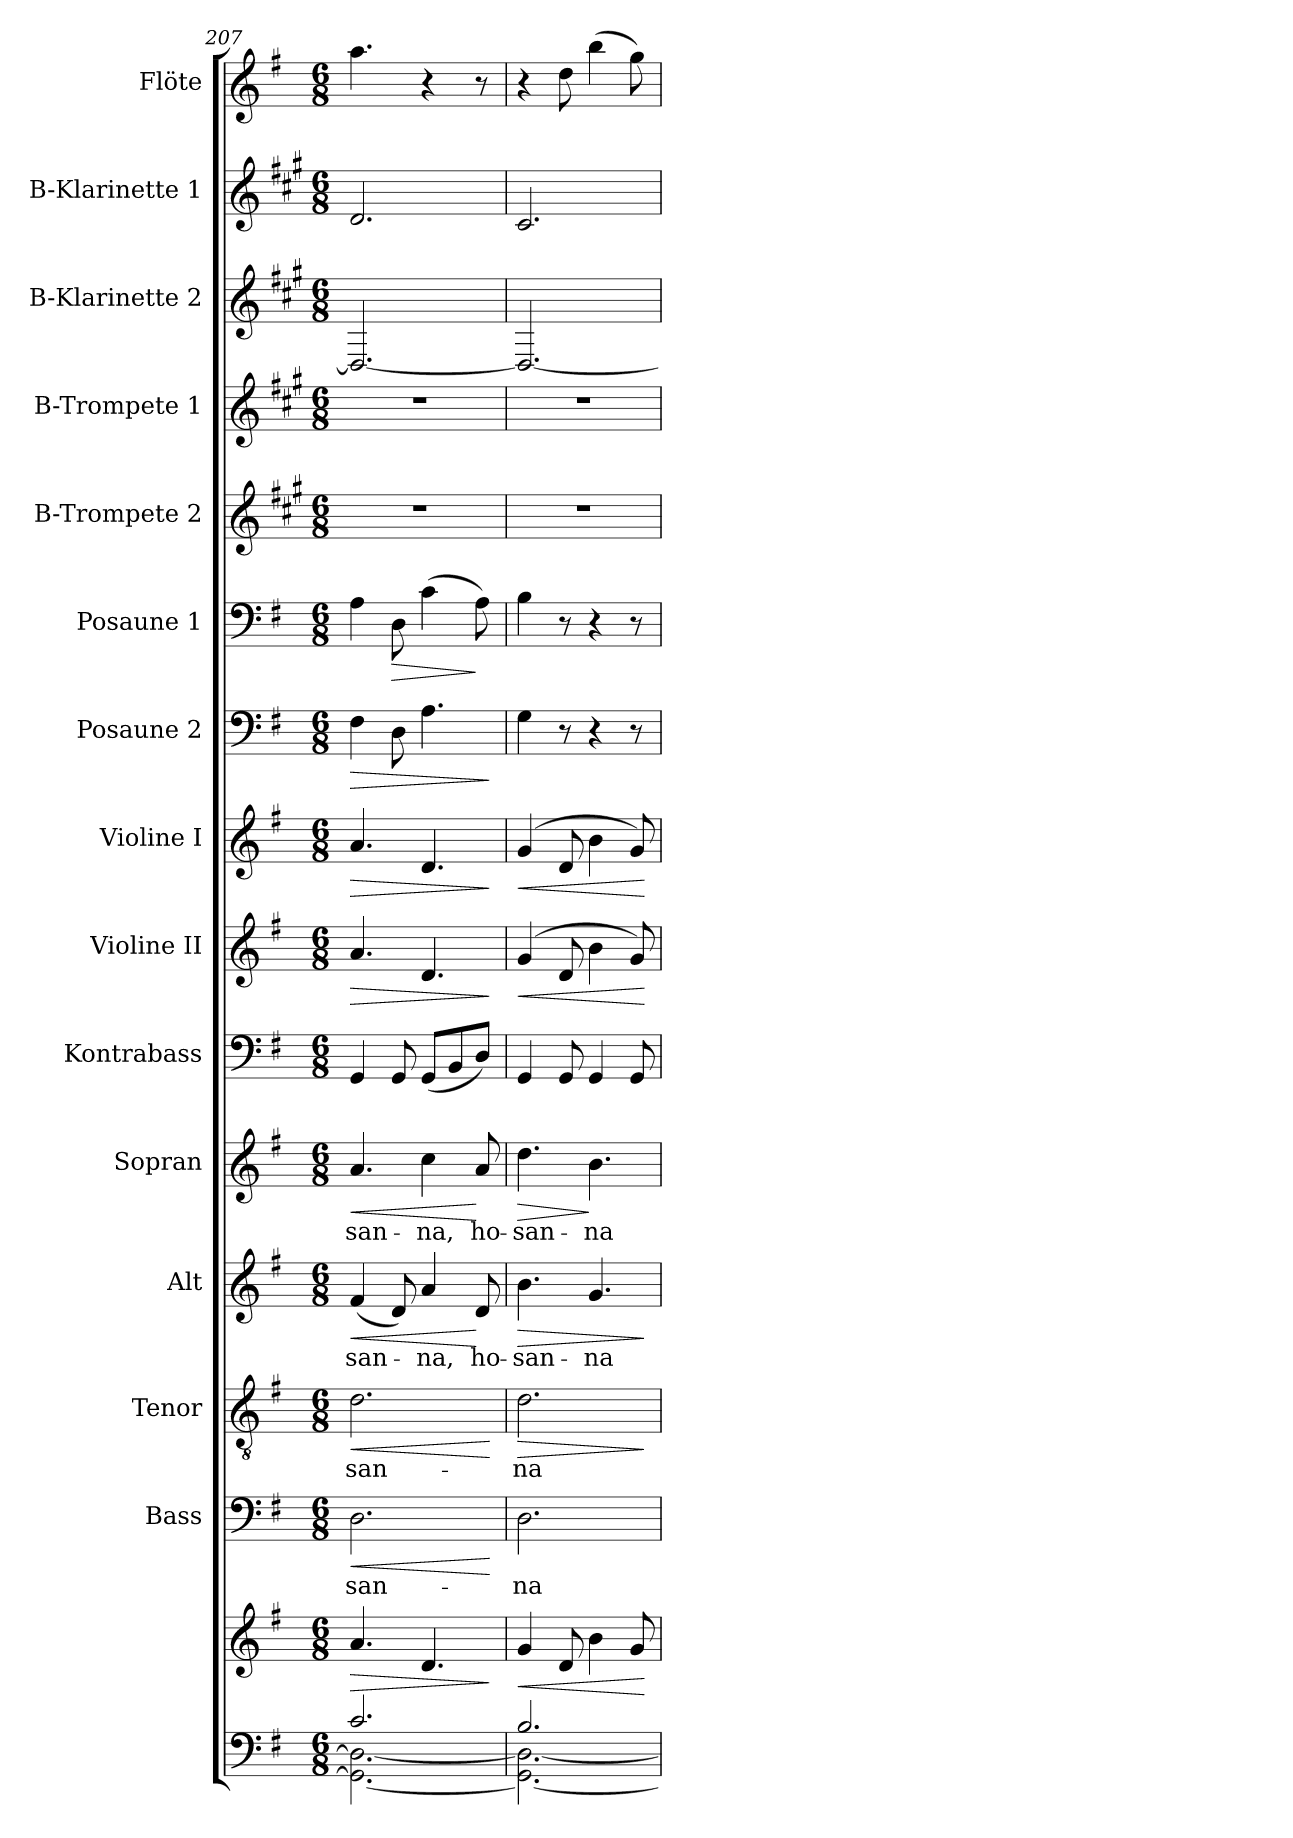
**kern	**kern	**dynam	**kern	**text	**dynam	**kern	**text	**dynam	**kern	**text	**dynam	**kern	**text	**dynam	**kern	**kern	**dynam	**kern	**dynam	**kern	**dynam	**kern	**dynam	**kern	**kern	**kern	**kern	**kern
*part15	*part15	*part15	*part14	*part14	*part14	*part13	*part13	*part13	*part12	*part12	*part12	*part11	*part11	*part11	*part10	*part9	*part9	*part8	*part8	*part7	*part7	*part6	*part6	*part5	*part4	*part3	*part2	*part1
*staff16	*staff15	*staff15/16	*staff14	*staff14	*staff14	*staff13	*staff13	*staff13	*staff12	*staff12	*staff12	*staff11	*staff11	*staff11	*staff10	*staff9	*staff9	*staff8	*staff8	*staff7	*staff7	*staff6	*staff6	*staff5	*staff4	*staff3	*staff2	*staff1
*	*	*	*I"Bass	*	*	*I"Tenor	*	*	*I"Alt	*	*	*I"Sopran	*	*	*I"Kontrabass	*I"Violine II	*	*I"Violine I	*	*I"Posaune 2	*	*I"Posaune 1	*	*I"B-Trompete 2	*I"B-Trompete 1	*I"B-Klarinette 2	*I"B-Klarinette 1	*I"Flöte
*	*	*	*I'B.	*	*	*I'T.	*	*	*I'A.	*	*	*I'S.	*	*	*I'Kb.	*I'Vl. II	*	*I'Vl. I	*	*I'Pos. 2	*	*I'Pos. 1	*	*I'B Trp. 2	*I'B Trp. 1	*I'B Kl. 2	*I'B Kl. 1	*I'Fl.
*clefF4	*clefG2	*	*clefF4	*	*	*clefGv2	*	*	*clefG2	*	*	*clefG2	*	*	*clefF4	*clefG2	*	*clefG2	*	*clefF4	*	*clefF4	*	*clefG2	*clefG2	*clefG2	*clefG2	*clefG2
*	*	*	*	*	*	*	*	*	*	*	*	*	*	*	*ITrd7c12	*	*	*	*	*	*	*	*	*ITrd1c2	*ITrd1c2	*ITrd1c2	*ITrd1c2	*
*k[f#]	*k[f#]	*	*k[f#]	*	*	*k[f#]	*	*	*k[f#]	*	*	*k[f#]	*	*	*k[f#]	*k[f#]	*	*k[f#]	*	*k[f#]	*	*k[f#]	*	*k[f#]	*k[f#]	*k[f#]	*k[f#]	*k[f#]
*G:	*G:	*	*G:	*	*	*G:	*	*	*G:	*	*	*G:	*	*	*G:	*G:	*	*G:	*	*G:	*	*G:	*	*G:	*G:	*G:	*G:	*G:
*M6/8	*M6/8	*	*M6/8	*	*	*M6/8	*	*	*M6/8	*	*	*M6/8	*	*	*M6/8	*M6/8	*	*M6/8	*	*M6/8	*	*M6/8	*	*M6/8	*M6/8	*M6/8	*M6/8	*M6/8
=207	=207	=207	=207	=207	=207	=207	=207	=207	=207	=207	=207	=207	=207	=207	=207	=207	=207	=207	=207	=207	=207	=207	=207	=207	=207	=207	=207	=207
*^	*	*	*	*	*	*	*	*	*	*	*	*	*	*	*	*	*	*	*	*	*	*	*	*	*	*	*	*
!	!	!	!LO:HP:b	!	!LO:LY:b	!LO:HP:b	!	!LO:LY:b	!LO:HP:b	!	!LO:LY:b	!LO:HP:b	!	!LO:LY:b	!LO:HP:b	!	!	!LO:HP:b	!	!LO:HP:b	!	!LO:HP:b	!	!	!	!	!	!	!
2.c/	2.GG\_ 2.D\_	4.a/	>	2.D\	-san-	<	2.d\	-san-	<	(<4f#/	-san-	<	4.a/	-san-	<	4GGG/	4.a/	>	4.a/	>	4F#\	>	4A\	.	2.r	2.r	2.C/_	2.c/	4.aa\
!	!	!	!	!	!	!	!	!	!	!	!	!	!	!	!	!	!	!	!	!	!	!	!	!LO:HP:b	!	!	!	!	!
.	.	.	.	.	.	.	.	.	.	8d/)	.	.	.	.	.	8GGG/	.	.	.	.	8D\	.	8D\	>	.	.	.	.	.
!	!	!	!	!	!	!	!	!	!	!	!LO:LY:b	!	!	!LO:LY:b	!	!	!	!	!	!	!	!	!	!	!	!	!	!	!
.	.	4.d/	.	.	.	.	.	.	.	4a/	-na,	.	4cc\	-na,	.	(<8GGG/L	4.d/	.	4.d/	.	4.A\	.	(>4c\	.	.	.	.	.	4r
.	.	.	.	.	.	.	.	.	.	.	.	.	.	.	.	8BBB/	.	.	.	.	.	.	.	.	.	.	.	.	.
!	!	!	!	!	!	!	!	!	!	!	!LO:LY:b	!	!	!LO:LY:b	!	!	!	!	!	!	!	!	!	!	!	!	!	!	!
.	.	.	.	.	.	.	.	.	.	8d/	ho-	[	8a/	ho-	[	8DD/J)	.	.	.	.	.	.	8A\)	]	.	.	.	.	8r
*v	*v	*	*	*	*	*	*	*	*	*	*	*	*	*	*	*	*	*	*	*	*	*	*	*	*	*	*	*	*
.	.	]	.	.	[	.	.	[	.	.	.	.	.	.	.	.	]	.	]	.	]	.	.	.	.	.	.	.
!!LO:PB:g=z
=208	=208	=208	=208	=208	=208	=208	=208	=208	=208	=208	=208	=208	=208	=208	=208	=208	=208	=208	=208	=208	=208	=208	=208	=208	=208	=208	=208	=208
*^	*	*	*	*	*	*	*	*	*	*	*	*	*	*	*	*	*	*	*	*	*	*	*	*	*	*	*	*
!	!	!	!LO:HP:b	!	!LO:LY:b	!	!	!LO:LY:b	!LO:HP:b	!	!LO:LY:b	!LO:HP:b	!	!LO:LY:b	!LO:HP:b	!	!	!LO:HP:b	!	!LO:HP:b	!	!	!	!	!	!	!	!	!
2.B/	2.GG\_ 2.D\_	4g/	<	2.D\	-na	.	2.d\	-na	>	4.b\	-san-	>	4.dd\	-san-	>	4GGG/	(4g/	<	(4g/	<	4G\	.	4B\	.	2.r	2.r	2.C/_	2.B/	4r
.	.	8d/	.	.	.	.	.	.	.	.	.	.	.	.	.	8GGG/	8d/	.	8d/	.	8r	.	8r	.	.	.	.	.	8dd\
!	!	!	!	!	!	!	!	!	!	!	!LO:LY:b	!	!	!LO:LY:b	!	!	!	!	!	!	!	!	!	!	!	!	!	!	!
.	.	4b\	.	.	.	.	.	.	.	4.g/	-na	.	4.b\	-na	]	4GGG/	4b\	.	4b\	.	4r	.	4r	.	.	.	.	.	(>4bb\
.	.	8g/	.	.	.	.	.	.	.	.	.	.	.	.	.	8GGG/	8g/)	.	8g/)	.	8r	.	8r	.	.	.	.	.	8gg\)
*v	*v	*	*	*	*	*	*	*	*	*	*	*	*	*	*	*	*	*	*	*	*	*	*	*	*	*	*	*	*
.	.	[	.	.	.	.	.	]	.	.	]	.	.	.	.	.	[	.	[	.	.	.	.	.	.	.	.	.
=	=	=	=	=	=	=	=	=	=	=	=	=	=	=	=	=	=	=	=	=	=	=	=	=	=	=	=	=
*-	*-	*-	*-	*-	*-	*-	*-	*-	*-	*-	*-	*-	*-	*-	*-	*-	*-	*-	*-	*-	*-	*-	*-	*-	*-	*-	*-	*-
